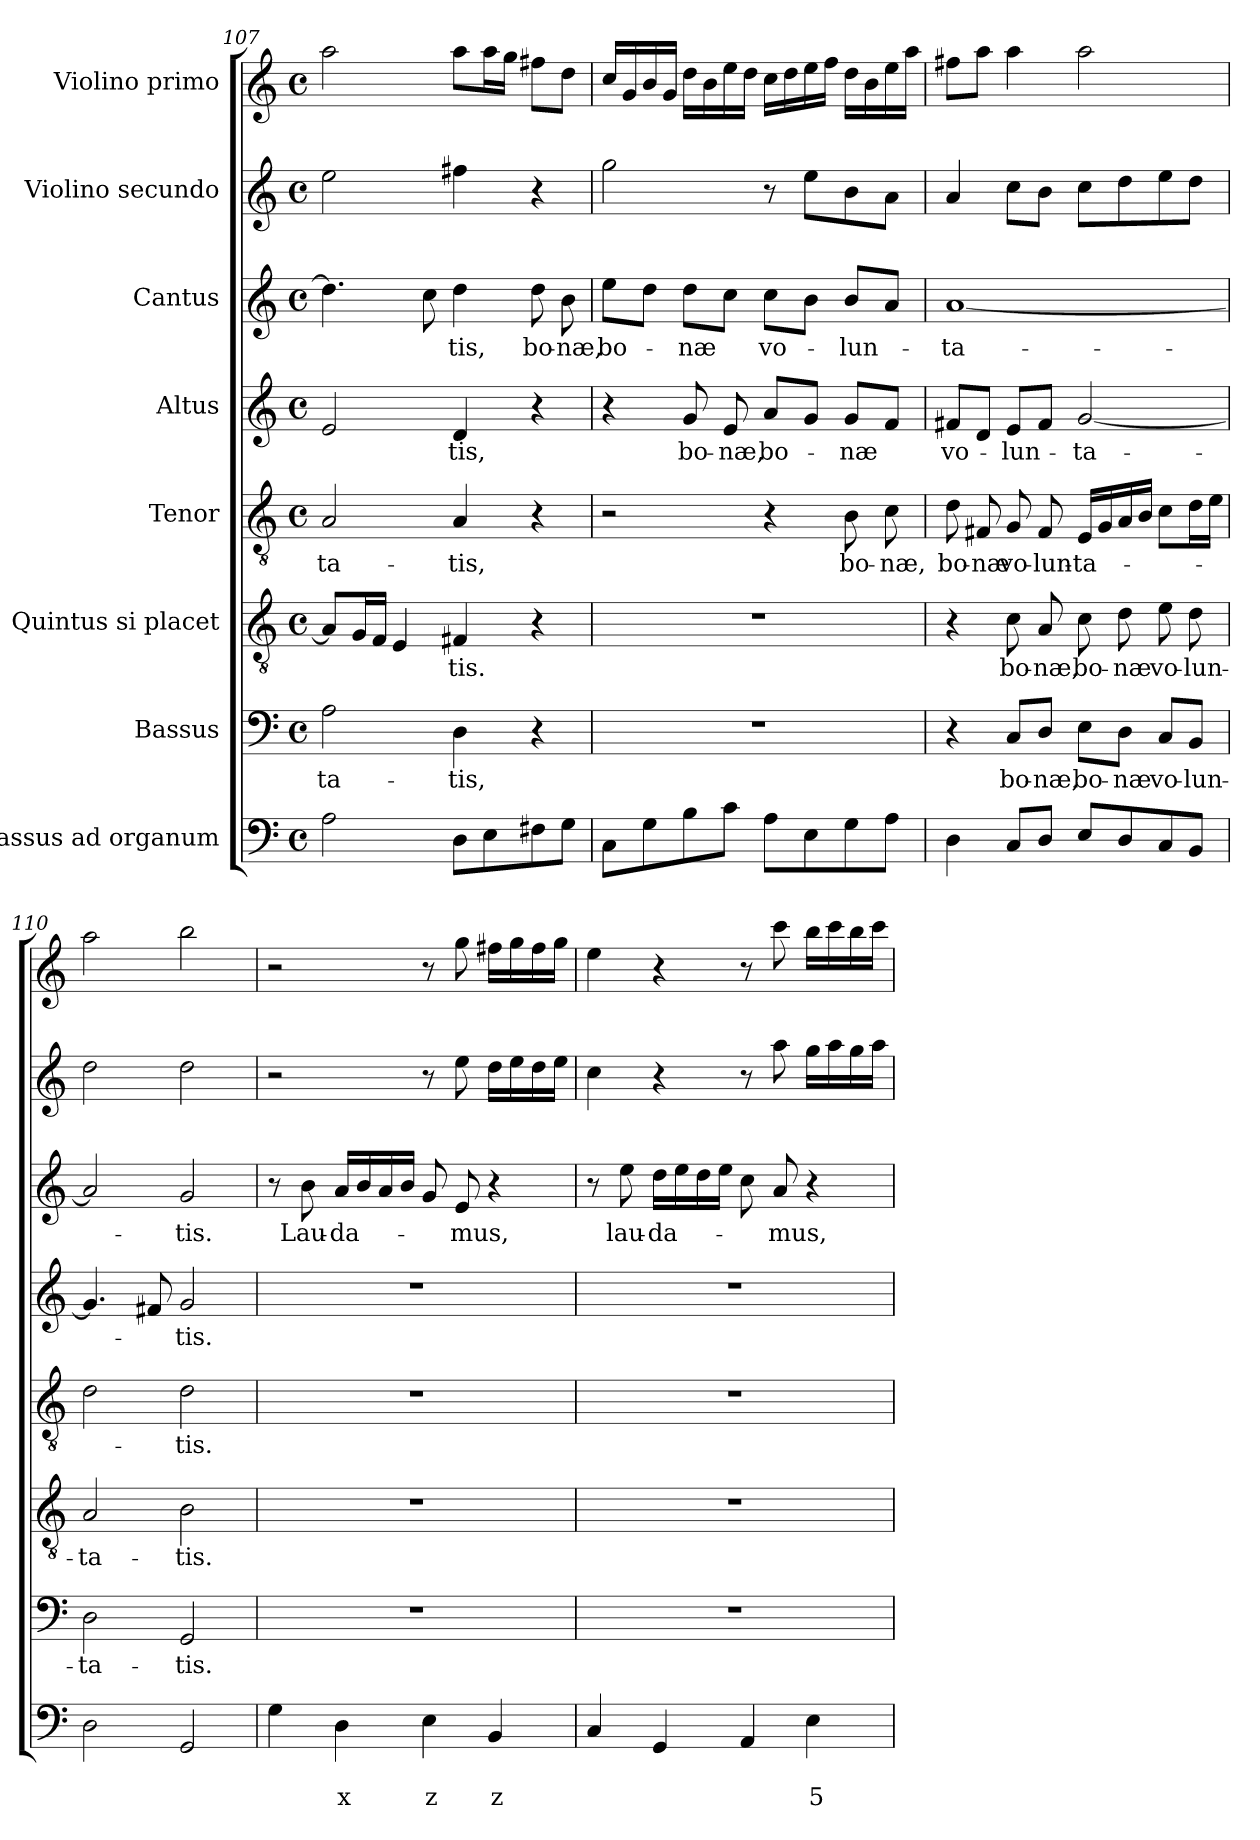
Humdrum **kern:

**kern	**text	**text	**kern	**text	**kern	**text	**kern	**text	**kern	**text	**kern	**text	**kern	**kern
*part8	*part8	*part8	*part7	*part7	*part6	*part6	*part5	*part5	*part4	*part4	*part3	*part3	*part2	*part1
*staff8	*staff8	*staff8	*staff7	*staff7	*staff6	*staff6	*staff5	*staff5	*staff4	*staff4	*staff3	*staff3	*staff2	*staff1
*I"Bassus ad organum	*	*	*I"Bassus	*	*I"Quintus si placet	*	*I"Tenor	*	*I"Altus	*	*I"Cantus	*	*I"Violino secundo	*I"Violino primo
*clefF4	*	*	*clefF4	*	*clefGv2	*	*clefGv2	*	*clefG2	*	*clefG2	*	*clefG2	*clefG2
*k[]	*	*	*k[]	*	*k[]	*	*k[]	*	*k[]	*	*k[]	*	*k[]	*k[]
*C:	*	*	*C:	*	*C:	*	*C:	*	*C:	*	*C:	*	*C:	*C:
*M4/4	*	*	*M4/4	*	*M4/4	*	*M4/4	*	*M4/4	*	*M4/4	*	*M4/4	*M4/4
*met(c)	*	*	*met(c)	*	*met(c)	*	*met(c)	*	*met(c)	*	*met(c)	*	*met(c)	*met(c)
=107	=107	=107	=107	=107	=107	=107	=107	=107	=107	=107	=107	=107	=107	=107
!	!	!	!	!LO:LY:b	!	!	!	!LO:LY:b	!	!	!	!	!	!
2A\	.	.	2A\	-ta-	8A/L]	.	2A/	-ta-	2e/	.	4.dd\]	.	2ee\	2aa\
.	.	.	.	.	16G/L	.	.	.	.	.	.	.	.	.
.	.	.	.	.	16F/JJ	.	.	.	.	.	.	.	.	.
.	.	.	.	.	4E/	.	.	.	.	.	.	.	.	.
.	.	.	.	.	.	.	.	.	.	.	8cc\	.	.	.
!	!	!	!	!LO:LY:b	!	!LO:LY:b	!	!LO:LY:b	!	!LO:LY:b	!	!LO:LY:b	!	!
8D\L	.	.	4D\	-tis,	4F#X/	-tis.	4A/	-tis,	4d/	-tis,	4dd\	-tis,	4ff#X\	8aa\L
8E\	.	.	.	.	.	.	.	.	.	.	.	.	.	16aa\L
.	.	.	.	.	.	.	.	.	.	.	.	.	.	16gg\JJ
!	!	!	!	!	!	!	!	!	!	!	!	!LO:LY:b	!	!
8F#X\	.	.	4r	.	4r	.	4r	.	4r	.	8dd\	bo-	4r	8ff#X\L
!	!	!	!	!	!	!	!	!	!	!	!	!LO:LY:b	!	!
8G\J	.	.	.	.	.	.	.	.	.	.	8b\	-næ,	.	8dd\J
=108	=108	=108	=108	=108	=108	=108	=108	=108	=108	=108	=108	=108	=108	=108
!	!	!	!	!	!	!	!	!	!	!	!	!LO:LY:b	!	!
8C\L	.	.	1r	.	1r	.	2r	.	4r	.	8ee\L	bo-	2gg\	16cc/LL
.	.	.	.	.	.	.	.	.	.	.	.	.	.	16g/
8G\	.	.	.	.	.	.	.	.	.	.	8dd\J	.	.	16b/
.	.	.	.	.	.	.	.	.	.	.	.	.	.	16g/JJ
!	!	!	!	!	!	!	!	!	!	!LO:LY:b	!	!LO:LY:b	!	!
8B\	.	.	.	.	.	.	.	.	8g/	bo-	8dd\L	-næ	.	16dd\LL
.	.	.	.	.	.	.	.	.	.	.	.	.	.	16b\
!	!	!	!	!	!	!	!	!	!	!LO:LY:b	!	!	!	!
8c\J	.	.	.	.	.	.	.	.	8e/	-næ,	8cc\J	.	.	16ee\
.	.	.	.	.	.	.	.	.	.	.	.	.	.	16dd\JJ
!	!	!	!	!	!	!	!	!	!	!LO:LY:b	!	!LO:LY:b	!	!
8A\L	.	.	.	.	.	.	4r	.	8a/L	bo-	8cc\L	vo-	8r	16cc\LL
.	.	.	.	.	.	.	.	.	.	.	.	.	.	16dd\
8E\	.	.	.	.	.	.	.	.	8g/J	.	8b\J	.	8ee\L	16ee\
.	.	.	.	.	.	.	.	.	.	.	.	.	.	16ff\JJ
!	!	!	!	!	!	!	!	!LO:LY:b	!	!LO:LY:b	!	!LO:LY:b	!	!
8G\	.	.	.	.	.	.	8B\	bo-	8g/L	-næ	8b/L	-lun-	8b\	16dd\LL
.	.	.	.	.	.	.	.	.	.	.	.	.	.	16b\
!	!	!	!	!	!	!	!	!LO:LY:b	!	!	!	!	!	!
8A\J	.	.	.	.	.	.	8c\	-næ,	8f/J	.	8a/J	.	8a\J	16ee\
.	.	.	.	.	.	.	.	.	.	.	.	.	.	16aa\JJ
!!LO:PB:g=z
=109	=109	=109	=109	=109	=109	=109	=109	=109	=109	=109	=109	=109	=109	=109
!	!	!	!	!	!	!	!	!LO:LY:b	!	!LO:LY:b	!	!LO:LY:b	!	!
4D\	.	.	4r	.	4r	.	8d\	bo-	8f#X/L	vo-	[1a	-ta-	4a/	8ff#X\L
!	!	!	!	!	!	!	!	!LO:LY:b	!	!	!	!	!	!
.	.	.	.	.	.	.	8F#X/	-næ	8d/J	.	.	.	.	8aa\J
!	!	!	!	!LO:LY:b	!	!LO:LY:b	!	!LO:LY:b	!	!LO:LY:b	!	!	!	!
8C/L	.	.	8C/L	bo-	8c\	bo-	8G/	vo-	8e/L	-lun-	.	.	8cc\L	4aa\
!	!	!	!	!LO:LY:b	!	!LO:LY:b	!	!LO:LY:b	!	!	!	!	!	!
8D/J	.	.	8D/J	-næ,	8A/	-næ,	8F#/	-lun-	8f#/J	.	.	.	8b\J	.
!	!	!	!	!LO:LY:b	!	!LO:LY:b	!	!LO:LY:b	!	!LO:LY:b	!	!	!	!
8E/L	.	.	8E\L	bo-	8c\	bo-	16E/LL	-ta-	[2g/	-ta-	.	.	8cc\L	2aa\
.	.	.	.	.	.	.	16G/	.	.	.	.	.	.	.
!	!	!	!	!LO:LY:b	!	!LO:LY:b	!	!	!	!	!	!	!	!
8D/	.	.	8D\J	-næ	8d\	-næ	16A/	.	.	.	.	.	8dd\	.
.	.	.	.	.	.	.	16B/JJ	.	.	.	.	.	.	.
!	!	!	!	!LO:LY:b	!	!LO:LY:b	!	!	!	!	!	!	!	!
8C/	.	.	8C/L	vo-	8e\	vo-	8c\L	.	.	.	.	.	8ee\	.
!	!	!	!	!LO:LY:b	!	!LO:LY:b	!	!	!	!	!	!	!	!
8BB/J	.	.	8BB/J	-lun-	8d\	-lun-	16d\L	.	.	.	.	.	8dd\J	.
.	.	.	.	.	.	.	16e\JJ	.	.	.	.	.	.	.
=110	=110	=110	=110	=110	=110	=110	=110	=110	=110	=110	=110	=110	=110	=110
!	!	!	!	!LO:LY:b	!	!LO:LY:b	!	!	!	!	!	!	!	!
2D\	.	.	2D\	-ta-	2A/	-ta-	2d\	.	4.g/]	.	2a/]	.	2dd\	2aa\
.	.	.	.	.	.	.	.	.	8f#X/	.	.	.	.	.
!	!	!	!	!LO:LY:b	!	!LO:LY:b	!	!LO:LY:b	!	!LO:LY:b	!	!LO:LY:b	!	!
2GG/	.	.	2GG/	-tis.	2B\	-tis.	2d\	-tis.	2g/	-tis.	2g/	-tis.	2dd\	2bb\
=111	=111	=111	=111	=111	=111	=111	=111	=111	=111	=111	=111	=111	=111	=111
4G\	.	.	1r	.	1r	.	1r	.	1r	.	8r	.	2r	2r
!	!	!	!	!	!	!	!	!	!	!	!	!LO:LY:b	!	!
.	.	.	.	.	.	.	.	.	.	.	8b\	Lau-	.	.
!	!	!LO:LY:b	!	!	!	!	!	!	!	!	!	!LO:LY:b	!	!
4D\	.	x	.	.	.	.	.	.	.	.	16a/LL	-da-	.	.
.	.	.	.	.	.	.	.	.	.	.	16b/	.	.	.
.	.	.	.	.	.	.	.	.	.	.	16a/	.	.	.
.	.	.	.	.	.	.	.	.	.	.	16b/JJ	.	.	.
!	!	!LO:LY:b	!	!	!	!	!	!	!	!	!	!	!	!
4E\	.	z	.	.	.	.	.	.	.	.	8g/	.	8r	8r
!	!	!	!	!	!	!	!	!	!	!	!	!LO:LY:b	!	!
.	.	.	.	.	.	.	.	.	.	.	8e/	-mus,	8ee\	8gg\
!	!	!LO:LY:b	!	!	!	!	!	!	!	!	!	!	!	!
4BB/	.	z	.	.	.	.	.	.	.	.	4r	.	16dd\LL	16ff#X\LL
.	.	.	.	.	.	.	.	.	.	.	.	.	16ee\	16gg\
.	.	.	.	.	.	.	.	.	.	.	.	.	16dd\	16ff#\
.	.	.	.	.	.	.	.	.	.	.	.	.	16ee\JJ	16gg\JJ
=112	=112	=112	=112	=112	=112	=112	=112	=112	=112	=112	=112	=112	=112	=112
4C/	.	.	1r	.	1r	.	1r	.	1r	.	8r	.	4cc\	4ee\
!	!	!	!	!	!	!	!	!	!	!	!	!LO:LY:b	!	!
.	.	.	.	.	.	.	.	.	.	.	8ee\	lau-	.	.
!	!	!	!	!	!	!	!	!	!	!	!	!LO:LY:b	!	!
4GG/	.	.	.	.	.	.	.	.	.	.	16dd\LL	-da-	4r	4r
.	.	.	.	.	.	.	.	.	.	.	16ee\	.	.	.
.	.	.	.	.	.	.	.	.	.	.	16dd\	.	.	.
.	.	.	.	.	.	.	.	.	.	.	16ee\JJ	.	.	.
4AA/	.	.	.	.	.	.	.	.	.	.	8cc\	.	8r	8r
!	!	!	!	!	!	!	!	!	!	!	!	!LO:LY:b	!	!
.	.	.	.	.	.	.	.	.	.	.	8a/	-mus,	8aa\	8ccc\
!	!	!LO:LY:b	!	!	!	!	!	!	!	!	!	!	!	!
4E\	.	5	.	.	.	.	.	.	.	.	4r	.	16gg\LL	16bb\LL
.	.	.	.	.	.	.	.	.	.	.	.	.	16aa\	16ccc\
.	.	.	.	.	.	.	.	.	.	.	.	.	16gg\	16bb\
.	.	.	.	.	.	.	.	.	.	.	.	.	16aa\JJ	16ccc\JJ
=	=	=	=	=	=	=	=	=	=	=	=	=	=	=
*-	*-	*-	*-	*-	*-	*-	*-	*-	*-	*-	*-	*-	*-	*-
